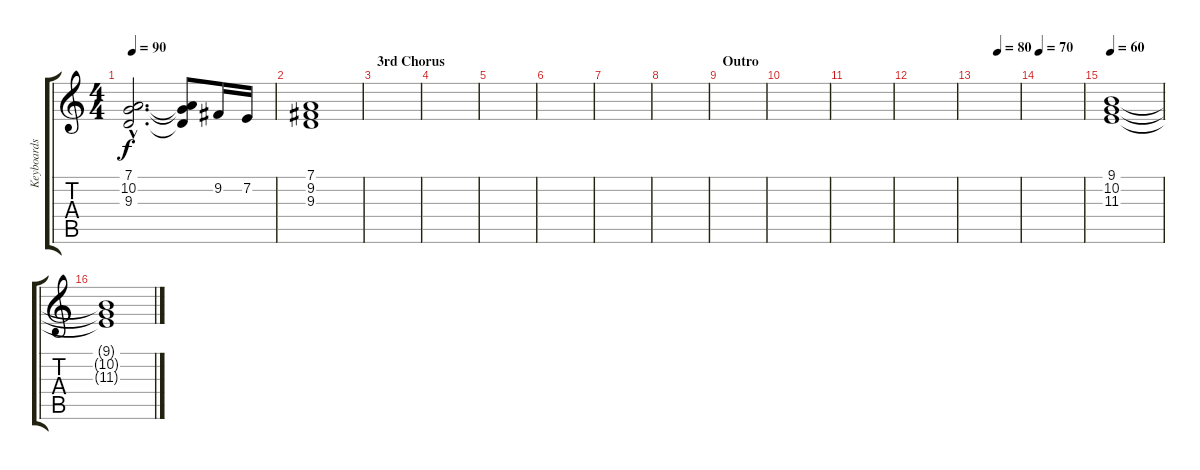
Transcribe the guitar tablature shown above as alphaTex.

\track ("Keyboards" "Keyboards") {instrument synthbrass1}
\staff {score tabs}
\tuning (D4 A3 F3 C3 G2 D2) {hide}
\ts (4 4)
\tempo 90
\clef g2
\ks c
(7.1{hac} 10.2{hac} 9.3{hac}).2{d dy f} (7.1{t} 10.2{t} 9.3{t}).8 9.2.16 7.2.16 |
(7.1 9.2 9.3).1 |
\section ("" "3rd Chorus")
|
|
|
|
|
|
\section ("" "Outro")
|
|
|
|
\tempo (80 0.5)
|
\tempo 70
|
\tempo 60
(9.1 10.2 11.3).1 |
(9.1{t} 10.2{t} 11.3{t}).1
